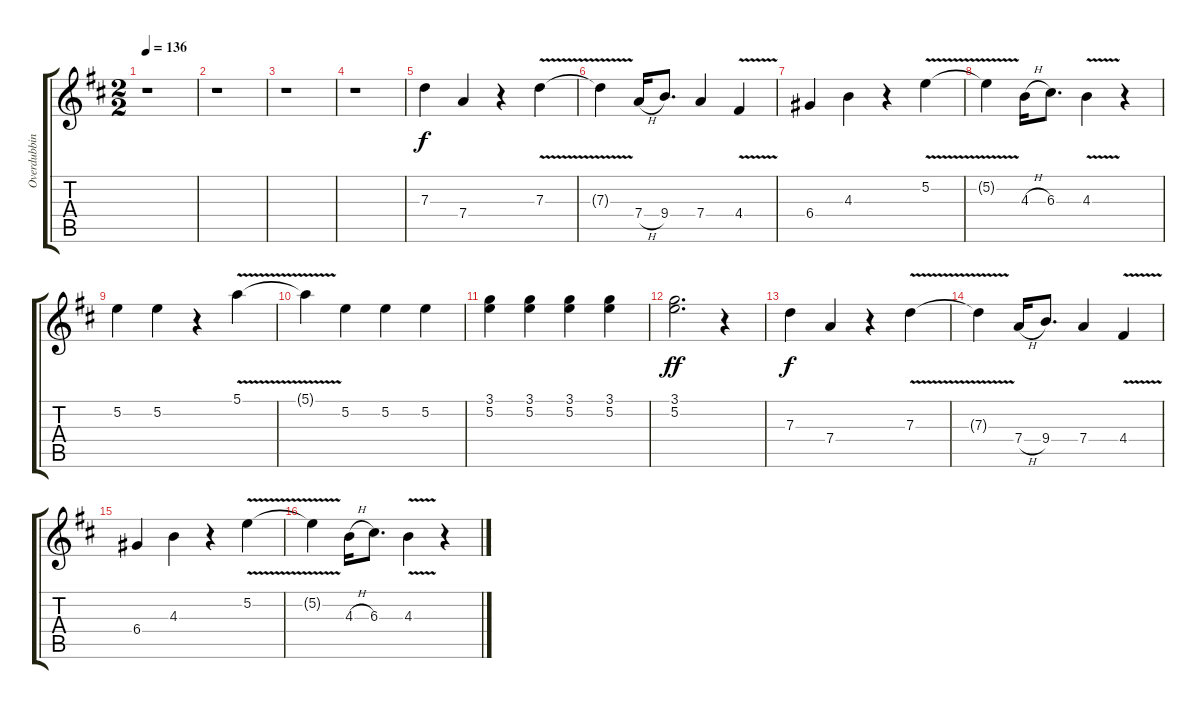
\track ("Overdubbing Gutiar II" "Overdubbin") {instrument electricguitarjazz}
\staff {score tabs}
\tuning (E4 B3 G3 D3 A2 E2) {hide}
\ts (2 2)
\tempo 136
\clef g2
\ks d
r.1{dy f} |
r.1 |
r.1 |
r.1 |
7.3.4 7.4.4 r.4 7.3{v}.4 |
7.3{t}.4 7.4{h}.16 9.4.8{d} 7.4.4 4.4{v}.4 |
6.4.4 4.3.4 r.4 5.2{v}.4 |
5.2{t}.4 4.3{h}.16 6.3.8{d} 4.3{v}.4 r.4 |
5.2.4 5.2.4 r.4 5.1{v}.4 |
5.1{t}.4 5.2.4 5.2.4 5.2.4 |
(3.1 5.2).4 (3.1 5.2).4 (3.1 5.2).4 (3.1 5.2).4 |
(3.1 5.2).2{d dy ff} r.4 |
7.3.4{dy f} 7.4.4 r.4 7.3{v}.4 |
7.3{t}.4 7.4{h}.16 9.4.8{d} 7.4.4 4.4{v}.4 |
6.4.4 4.3.4 r.4 5.2{v}.4 |
5.2{t}.4 4.3{h}.16 6.3.8{d} 4.3{v}.4 r.4
